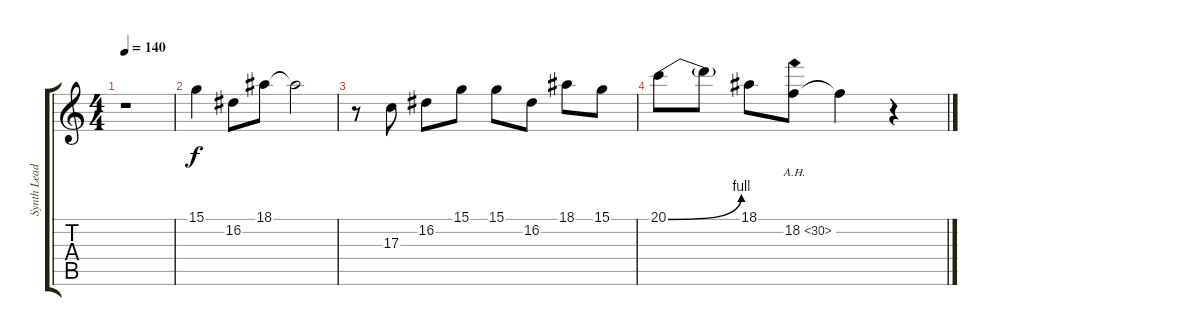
\track ("Synth Lead" "Synth Lead") {instrument lead1square}
\staff {score tabs}
\tuning (E4 B3 G3 D3 A2 E2) {hide}
\ts (4 4)
\tempo 140
\clef g2
\ks c
r.1{dy f volume 11} |
15.1.4{volume 10} 16.2.8 18.1.8 18.1{t}.2 |
r.8{volume 6} 17.3.8 16.2.8 15.1.8 15.1.8 16.2.8 18.1.8 15.1.8 |
20.1{be (bend 0 0 60 4)}.8{volume 4} 20.1{t}.8 18.1.8 18.2{ah 12}.8 18.2{t}.4 r.4
